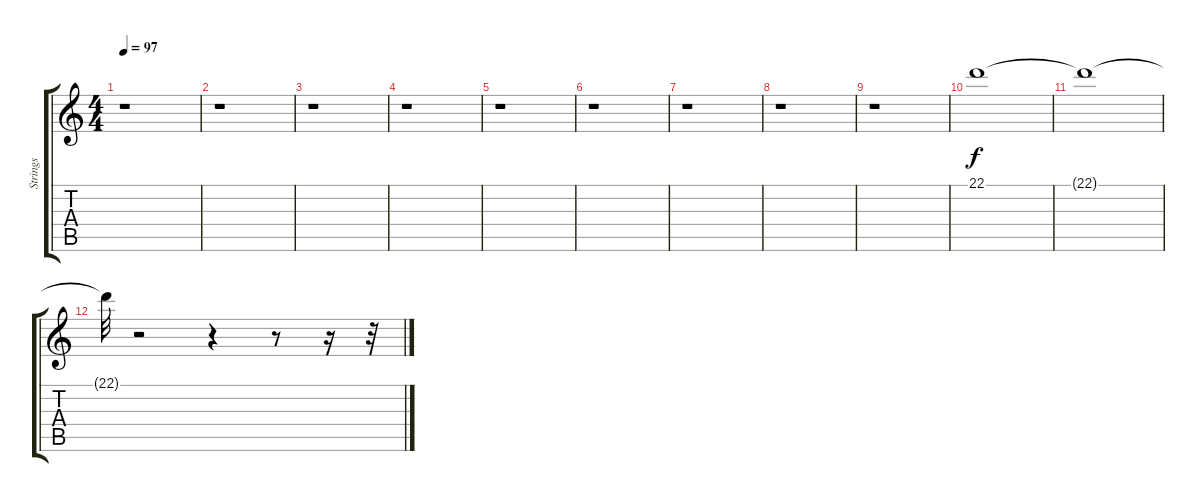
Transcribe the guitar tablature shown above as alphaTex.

\track ("Strings" "Strings") {instrument stringensemble1}
\staff {score tabs}
\tuning (E4 B3 G3 D3 A2 E2) {hide}
\ts (4 4)
\tempo 97
\clef g2
\ks c
r.1{dy f} |
r.1 |
r.1 |
r.1 |
r.1 |
r.1 |
r.1 |
r.1 |
r.1 |
22.1.1 |
22.1{t}.1 |
22.1{t}.32 r.2 r.4 r.8 r.16 r.32
